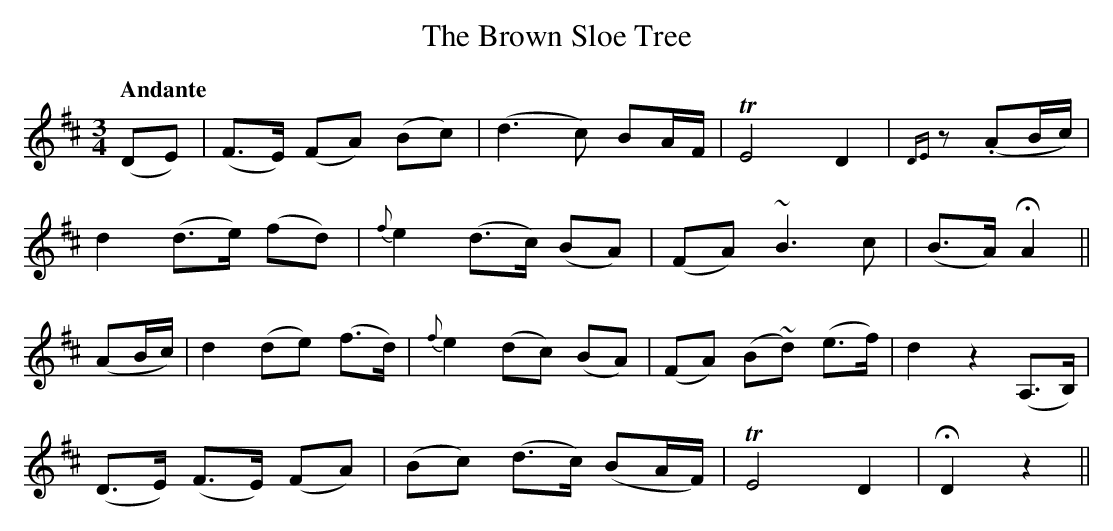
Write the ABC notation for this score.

X:1
T:Brown Sloe Tree, The
M:3/4
L:1/8
Q:"Andante"
K:D
(DE)|(F>E) (FA) (Bc)|(d3c) BA/F/|TE4 D2|{DE}2 z(.AB/c/)|
d2 (d>e) (fd)|{f}e2 (d>c) (BA)|(FA) ~B3c|(B>A) !fermata!A2||
(AB/c/)|d2 (de) (f>d)|{f}e2 (dc) (BA)|(FA) (B~d) (e>f)|d2 z2 (A,>B,)|
(D>E) (F>E) (FA)|(Bc) (d>c) (BA/F/)|TE4 D2|!fermata!D2 z2||
